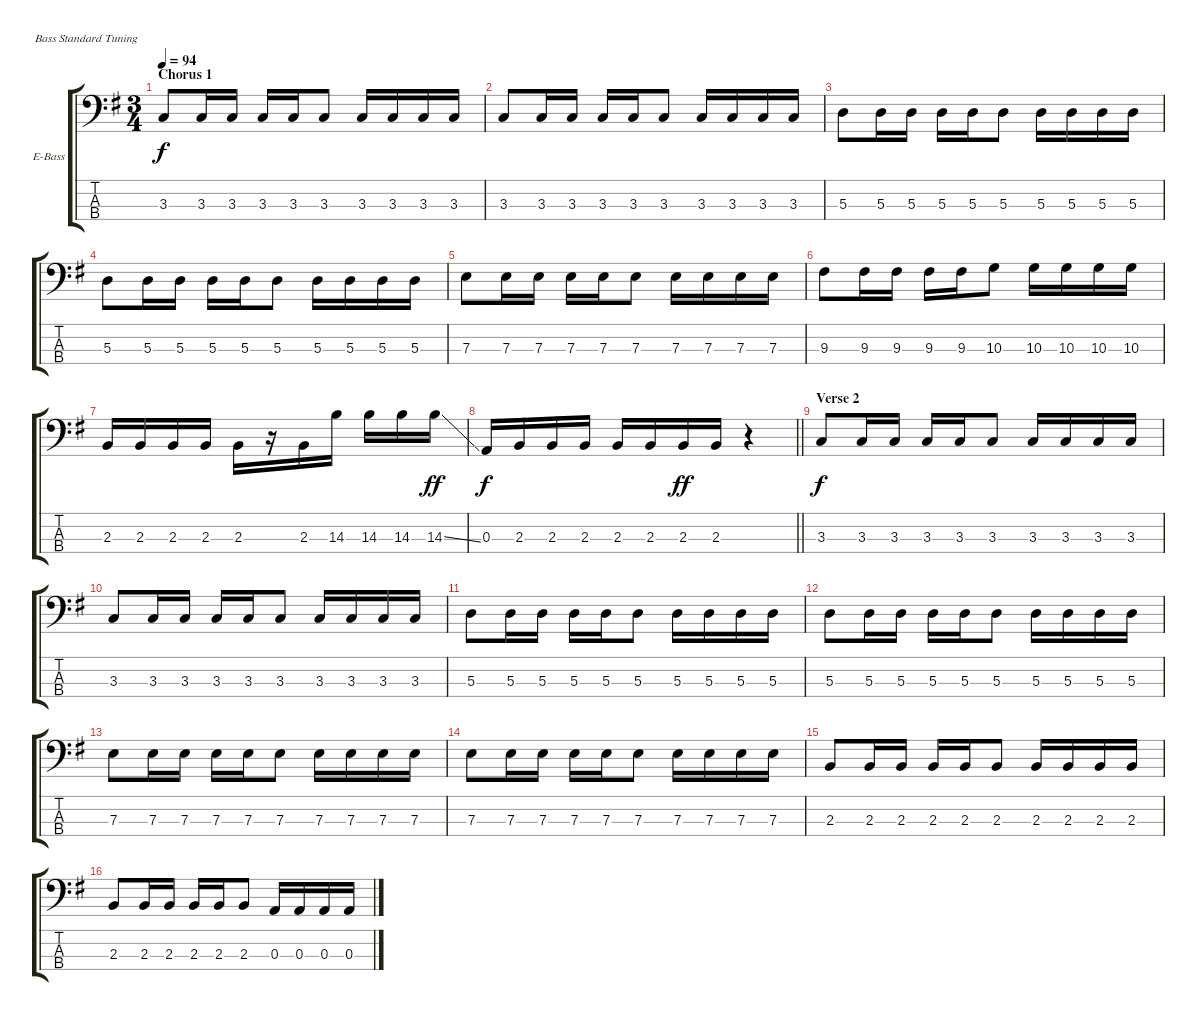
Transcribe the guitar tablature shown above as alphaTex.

\bracketExtendMode groupsimilarinstruments
\firstSystemTrackNameOrientation horizontal
\otherSystemsTrackNameOrientation horizontal
\track ("Bass" "E-Bass") {instrument electricbassfinger}
\staff {score tabs}
\tuning (G2 D2 A1 E1)
\ts (3 4)
\section ("" "Chorus 1")
\tempo 94
\clef f4
\ks g
3.3.8{dy f} 3.3.16 3.3.16 3.3.16 3.3.16 3.3.8 3.3.16 3.3.16 3.3.16 3.3.16 |
3.3.8 3.3.16 3.3.16 3.3.16 3.3.16 3.3.8 3.3.16 3.3.16 3.3.16 3.3.16 |
5.3.8 5.3.16 5.3.16 5.3.16 5.3.16 5.3.8 5.3.16 5.3.16 5.3.16 5.3.16 |
5.3.8 5.3.16 5.3.16 5.3.16 5.3.16 5.3.8 5.3.16 5.3.16 5.3.16 5.3.16 |
7.3.8 7.3.16 7.3.16 7.3.16 7.3.16 7.3.8 7.3.16 7.3.16 7.3.16 7.3.16 |
9.3.8 9.3.16 9.3.16 9.3.16 9.3.16 10.3.8 10.3.16 10.3.16 10.3.16 10.3.16 |
2.3.16 2.3.16 2.3.16 2.3.16 2.3.16 r.16 2.3.16 14.3.16 14.3.16 14.3.16 14.3{ss}.16{dy ff} |
\barLineRight lightlight
0.3.16{dy f} 2.3.16 2.3.16 2.3.16 2.3.16 2.3.16 2.3.16{dy ff} 2.3.16 r.4 |
\section ("" "Verse 2")
3.3.8{dy f} 3.3.16 3.3.16 3.3.16 3.3.16 3.3.8 3.3.16 3.3.16 3.3.16 3.3.16 |
3.3.8 3.3.16 3.3.16 3.3.16 3.3.16 3.3.8 3.3.16 3.3.16 3.3.16 3.3.16 |
5.3.8 5.3.16 5.3.16 5.3.16 5.3.16 5.3.8 5.3.16 5.3.16 5.3.16 5.3.16 |
5.3.8 5.3.16 5.3.16 5.3.16 5.3.16 5.3.8 5.3.16 5.3.16 5.3.16 5.3.16 |
7.3.8 7.3.16 7.3.16 7.3.16 7.3.16 7.3.8 7.3.16 7.3.16 7.3.16 7.3.16 |
7.3.8 7.3.16 7.3.16 7.3.16 7.3.16 7.3.8 7.3.16 7.3.16 7.3.16 7.3.16 |
2.3.8 2.3.16 2.3.16 2.3.16 2.3.16 2.3.8 2.3.16 2.3.16 2.3.16 2.3.16 |
2.3.8 2.3.16 2.3.16 2.3.16 2.3.16 2.3.8 0.3.16 0.3.16 0.3.16 0.3.16
